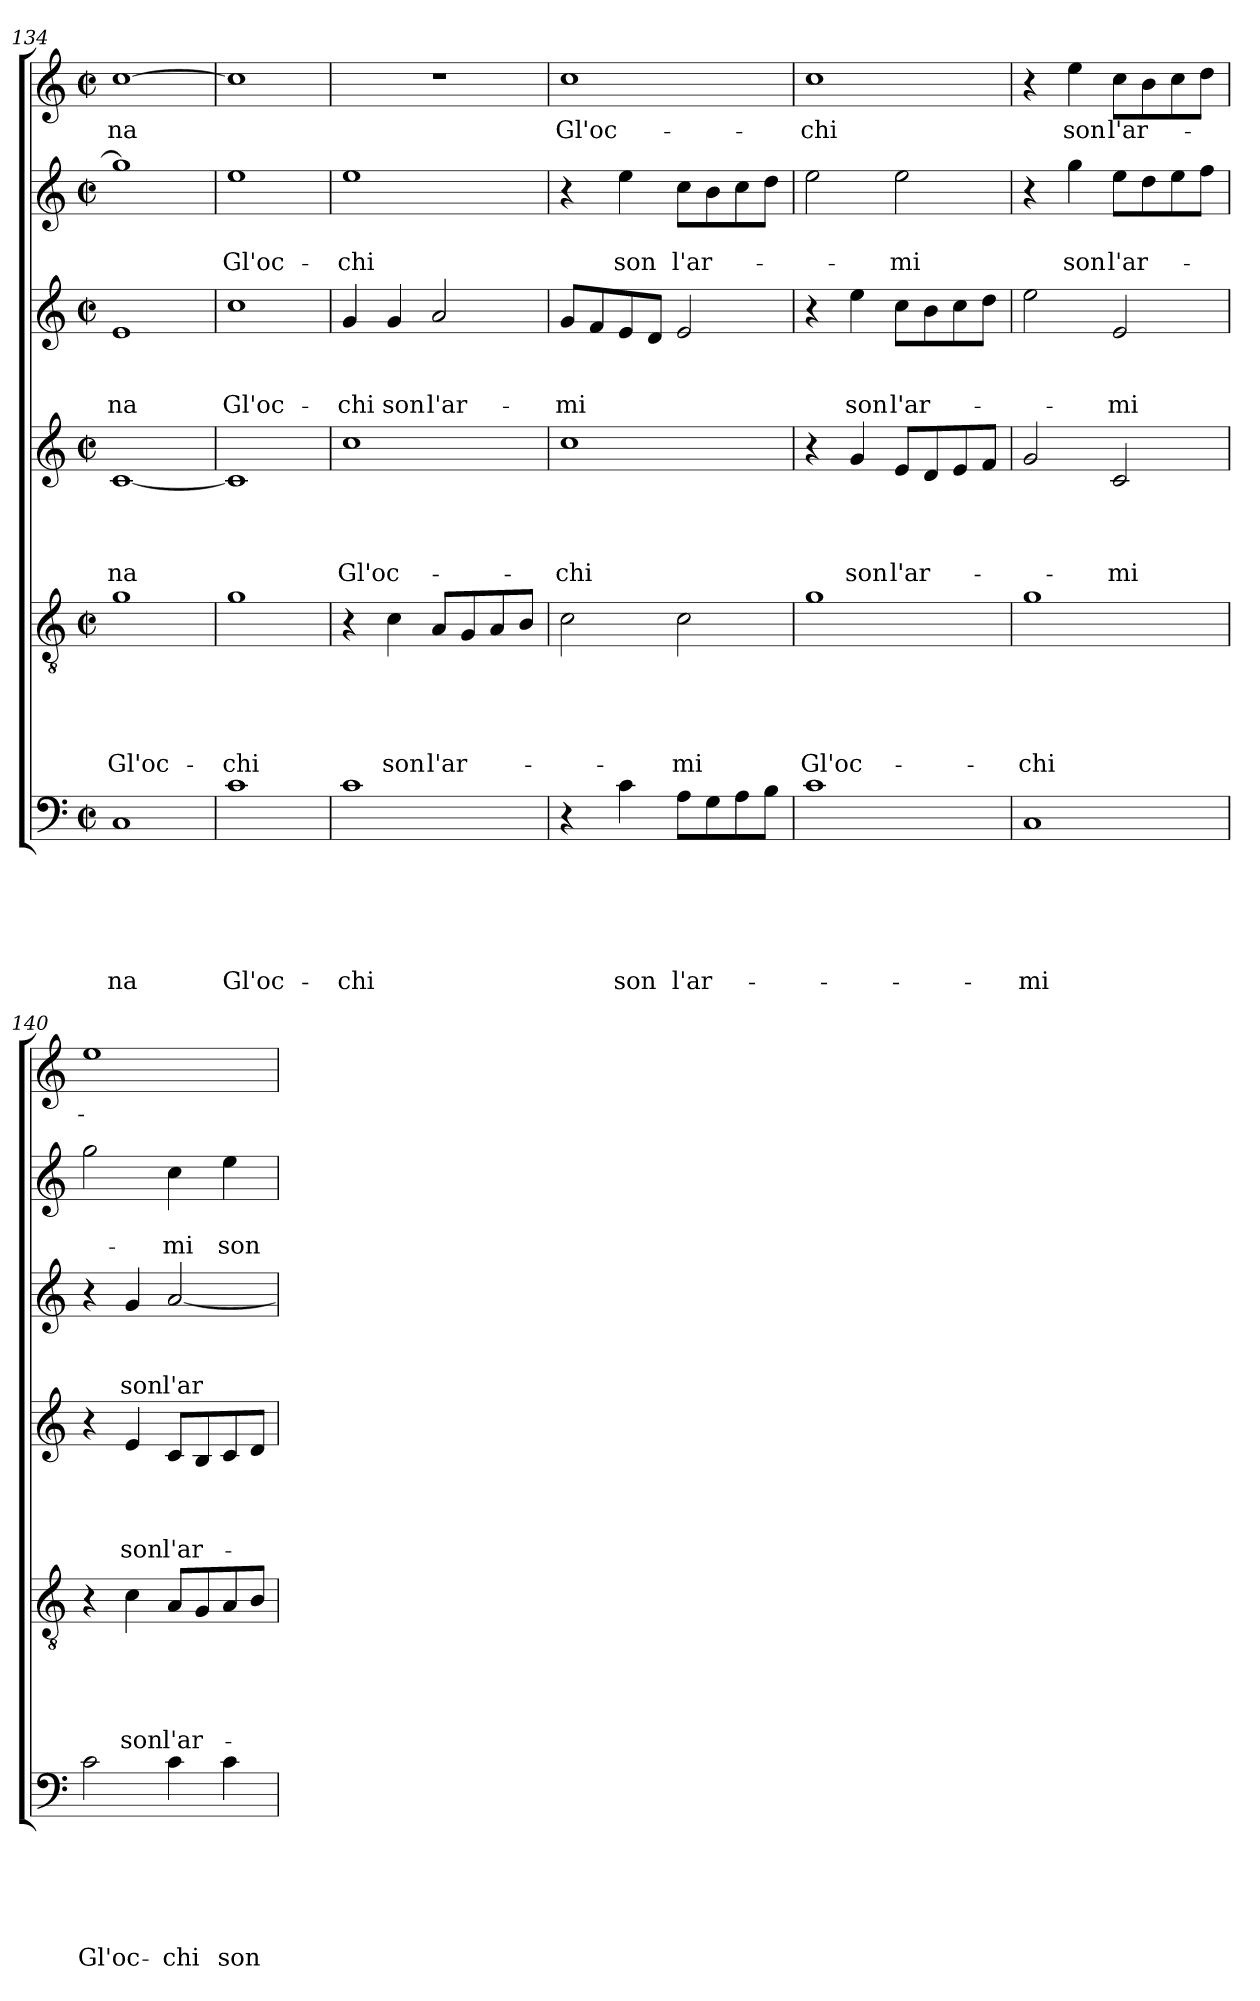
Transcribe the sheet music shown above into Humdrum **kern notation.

**kern	**text	**text	**text	**text	**text	**text	**kern	**text	**text	**text	**text	**text	**kern	**text	**text	**text	**text	**kern	**text	**text	**text	**kern	**text	**text	**kern	**text
*part6	*part6	*part6	*part6	*part6	*part6	*part6	*part5	*part5	*part5	*part5	*part5	*part5	*part4	*part4	*part4	*part4	*part4	*part3	*part3	*part3	*part3	*part2	*part2	*part2	*part1	*part1
*staff6	*staff6	*staff6	*staff6	*staff6	*staff6	*staff6	*staff5	*staff5	*staff5	*staff5	*staff5	*staff5	*staff4	*staff4	*staff4	*staff4	*staff4	*staff3	*staff3	*staff3	*staff3	*staff2	*staff2	*staff2	*staff1	*staff1
*clefF4	*	*	*	*	*	*	*clefGv2	*	*	*	*	*	*clefG2	*	*	*	*	*clefG2	*	*	*	*clefG2	*	*	*clefG2	*
*k[]	*	*	*	*	*	*	*k[]	*	*	*	*	*	*k[]	*	*	*	*	*k[]	*	*	*	*k[]	*	*	*k[]	*
*C:	*	*	*	*	*	*	*C:	*	*	*	*	*	*C:	*	*	*	*	*C:	*	*	*	*C:	*	*	*C:	*
*M2/2	*	*	*	*	*	*	*M2/2	*	*	*	*	*	*M2/2	*	*	*	*	*M2/2	*	*	*	*M2/2	*	*	*M2/2	*
*met(c|)	*	*	*	*	*	*	*met(c|)	*	*	*	*	*	*met(c|)	*	*	*	*	*met(c|)	*	*	*	*met(c|)	*	*	*met(c|)	*
=134	=134	=134	=134	=134	=134	=134	=134	=134	=134	=134	=134	=134	=134	=134	=134	=134	=134	=134	=134	=134	=134	=134	=134	=134	=134	=134
!	!	!	!	!	!	!LO:LY:b	!	!	!	!	!	!LO:LY:b	!	!	!	!	!LO:LY:b	!	!	!	!LO:LY:b	!	!	!	!	!LO:LY:b
1C	.	.	.	.	.	-na	1g	.	.	.	.	Gl'oc-	[1c	.	.	.	-na	1e	.	.	-na	1gg]	.	.	[1cc	-na
=135	=135	=135	=135	=135	=135	=135	=135	=135	=135	=135	=135	=135	=135	=135	=135	=135	=135	=135	=135	=135	=135	=135	=135	=135	=135	=135
!	!	!	!	!	!	!LO:LY:b	!	!	!	!	!	!LO:LY:b	!	!	!	!	!	!	!	!	!LO:LY:b	!	!	!LO:LY:b	!	!
1c	.	.	.	.	.	Gl'oc-	1g	.	.	.	.	-chi	1c]	.	.	.	.	1cc	.	.	Gl'oc-	1ee	.	Gl'oc-	1cc]	.
=136	=136	=136	=136	=136	=136	=136	=136	=136	=136	=136	=136	=136	=136	=136	=136	=136	=136	=136	=136	=136	=136	=136	=136	=136	=136	=136
!	!	!	!	!	!	!LO:LY:b	!	!	!	!	!	!	!	!	!	!	!LO:LY:b	!	!	!	!LO:LY:b	!	!	!LO:LY:b	!	!
1c	.	.	.	.	.	-chi	4r	.	.	.	.	.	1cc	.	.	.	Gl'oc-	4g/	.	.	-chi	1ee	.	-chi	1r	.
!	!	!	!	!	!	!	!	!	!	!	!	!LO:LY:b	!	!	!	!	!	!	!	!	!LO:LY:b	!	!	!	!	!
.	.	.	.	.	.	.	4c\	.	.	.	.	son	.	.	.	.	.	4g/	.	.	son	.	.	.	.	.
!	!	!	!	!	!	!	!	!	!	!	!	!LO:LY:b	!	!	!	!	!	!	!	!	!LO:LY:b	!	!	!	!	!
.	.	.	.	.	.	.	8A/L	.	.	.	.	l'ar-	.	.	.	.	.	2a/	.	.	l'ar-	.	.	.	.	.
.	.	.	.	.	.	.	8G/	.	.	.	.	.	.	.	.	.	.	.	.	.	.	.	.	.	.	.
.	.	.	.	.	.	.	8A/	.	.	.	.	.	.	.	.	.	.	.	.	.	.	.	.	.	.	.
.	.	.	.	.	.	.	8B/J	.	.	.	.	.	.	.	.	.	.	.	.	.	.	.	.	.	.	.
!!LO:PB:g=z
=137	=137	=137	=137	=137	=137	=137	=137	=137	=137	=137	=137	=137	=137	=137	=137	=137	=137	=137	=137	=137	=137	=137	=137	=137	=137	=137
!	!	!	!	!	!	!	!	!	!	!	!	!	!	!	!	!	!LO:LY:b	!	!	!	!LO:LY:b	!	!	!	!	!LO:LY:b
4r	.	.	.	.	.	.	2c\	.	.	.	.	.	1cc	.	.	.	-chi	8g/L	.	.	-mi	4r	.	.	1cc	Gl'oc-
.	.	.	.	.	.	.	.	.	.	.	.	.	.	.	.	.	.	8f/	.	.	.	.	.	.	.	.
!	!	!	!	!	!	!LO:LY:b	!	!	!	!	!	!	!	!	!	!	!	!	!	!	!	!	!	!LO:LY:b	!	!
4c\	.	.	.	.	.	son	.	.	.	.	.	.	.	.	.	.	.	8e/	.	.	.	4ee\	.	son	.	.
.	.	.	.	.	.	.	.	.	.	.	.	.	.	.	.	.	.	8d/J	.	.	.	.	.	.	.	.
!	!	!	!	!	!	!LO:LY:b	!	!	!	!	!	!LO:LY:b	!	!	!	!	!	!	!	!	!	!	!	!LO:LY:b	!	!
8A\L	.	.	.	.	.	l'ar-	2c\	.	.	.	.	-mi	.	.	.	.	.	2e/	.	.	.	8cc\L	.	l'ar-	.	.
8G\	.	.	.	.	.	.	.	.	.	.	.	.	.	.	.	.	.	.	.	.	.	8b\	.	.	.	.
8A\	.	.	.	.	.	.	.	.	.	.	.	.	.	.	.	.	.	.	.	.	.	8cc\	.	.	.	.
8B\J	.	.	.	.	.	.	.	.	.	.	.	.	.	.	.	.	.	.	.	.	.	8dd\J	.	.	.	.
=138	=138	=138	=138	=138	=138	=138	=138	=138	=138	=138	=138	=138	=138	=138	=138	=138	=138	=138	=138	=138	=138	=138	=138	=138	=138	=138
!	!	!	!	!	!	!	!	!	!	!	!	!LO:LY:b	!	!	!	!	!	!	!	!	!	!	!	!	!	!LO:LY:b
1c	.	.	.	.	.	.	1g	.	.	.	.	Gl'oc-	4r	.	.	.	.	4r	.	.	.	2ee\	.	.	1cc	-chi
!	!	!	!	!	!	!	!	!	!	!	!	!	!	!	!	!	!LO:LY:b	!	!	!	!LO:LY:b	!	!	!	!	!
.	.	.	.	.	.	.	.	.	.	.	.	.	4g/	.	.	.	son	4ee\	.	.	son	.	.	.	.	.
!	!	!	!	!	!	!	!	!	!	!	!	!	!	!	!	!	!LO:LY:b	!	!	!	!LO:LY:b	!	!	!LO:LY:b	!	!
.	.	.	.	.	.	.	.	.	.	.	.	.	8e/L	.	.	.	l'ar-	8cc\L	.	.	l'ar-	2ee\	.	-mi	.	.
.	.	.	.	.	.	.	.	.	.	.	.	.	8d/	.	.	.	.	8b\	.	.	.	.	.	.	.	.
.	.	.	.	.	.	.	.	.	.	.	.	.	8e/	.	.	.	.	8cc\	.	.	.	.	.	.	.	.
.	.	.	.	.	.	.	.	.	.	.	.	.	8f/J	.	.	.	.	8dd\J	.	.	.	.	.	.	.	.
=139	=139	=139	=139	=139	=139	=139	=139	=139	=139	=139	=139	=139	=139	=139	=139	=139	=139	=139	=139	=139	=139	=139	=139	=139	=139	=139
!	!	!	!	!	!	!LO:LY:b	!	!	!	!	!	!LO:LY:b	!	!	!	!	!	!	!	!	!	!	!	!	!	!
1C	.	.	.	.	.	-mi	1g	.	.	.	.	-chi	2g/	.	.	.	.	2ee\	.	.	.	4r	.	.	4r	.
!	!	!	!	!	!	!	!	!	!	!	!	!	!	!	!	!	!	!	!	!	!	!	!	!LO:LY:b	!	!LO:LY:b
.	.	.	.	.	.	.	.	.	.	.	.	.	.	.	.	.	.	.	.	.	.	4gg\	.	son	4ee\	son
!	!	!	!	!	!	!	!	!	!	!	!	!	!	!	!	!	!LO:LY:b	!	!	!	!LO:LY:b	!	!	!LO:LY:b	!	!LO:LY:b
.	.	.	.	.	.	.	.	.	.	.	.	.	2c/	.	.	.	-mi	2e/	.	.	-mi	8ee\L	.	l'ar-	8cc\L	l'ar-
.	.	.	.	.	.	.	.	.	.	.	.	.	.	.	.	.	.	.	.	.	.	8dd\	.	.	8b\	.
.	.	.	.	.	.	.	.	.	.	.	.	.	.	.	.	.	.	.	.	.	.	8ee\	.	.	8cc\	.
.	.	.	.	.	.	.	.	.	.	.	.	.	.	.	.	.	.	.	.	.	.	8ff\J	.	.	8dd\J	.
=140	=140	=140	=140	=140	=140	=140	=140	=140	=140	=140	=140	=140	=140	=140	=140	=140	=140	=140	=140	=140	=140	=140	=140	=140	=140	=140
!	!	!	!	!	!	!LO:LY:b	!	!	!	!	!	!	!	!	!	!	!	!	!	!	!	!	!	!	!	!
2c\	.	.	.	.	.	Gl'oc-	4r	.	.	.	.	.	4r	.	.	.	.	4r	.	.	.	2gg\	.	.	1ee	.
!	!	!	!	!	!	!	!	!	!	!	!	!LO:LY:b	!	!	!	!	!LO:LY:b	!	!	!	!LO:LY:b	!	!	!	!	!
.	.	.	.	.	.	.	4c\	.	.	.	.	son	4e/	.	.	.	son	4g/	.	.	son	.	.	.	.	.
!	!	!	!	!	!	!LO:LY:b	!	!	!	!	!	!LO:LY:b	!	!	!	!	!LO:LY:b	!	!	!	!LO:LY:b	!	!	!LO:LY:b	!	!
4c\	.	.	.	.	.	-chi	8A/L	.	.	.	.	l'ar-	8c/L	.	.	.	l'ar-	[2a/	.	.	l'ar-	4cc\	.	-mi	.	.
.	.	.	.	.	.	.	8G/	.	.	.	.	.	8B/	.	.	.	.	.	.	.	.	.	.	.	.	.
!	!	!	!	!	!	!LO:LY:b	!	!	!	!	!	!	!	!	!	!	!	!	!	!	!	!	!	!LO:LY:b	!	!
4c\	.	.	.	.	.	son	8A/	.	.	.	.	.	8c/	.	.	.	.	.	.	.	.	4ee\	.	son	.	.
.	.	.	.	.	.	.	8B/J	.	.	.	.	.	8d/J	.	.	.	.	.	.	.	.	.	.	.	.	.
=	=	=	=	=	=	=	=	=	=	=	=	=	=	=	=	=	=	=	=	=	=	=	=	=	=	=
*-	*-	*-	*-	*-	*-	*-	*-	*-	*-	*-	*-	*-	*-	*-	*-	*-	*-	*-	*-	*-	*-	*-	*-	*-	*-	*-
